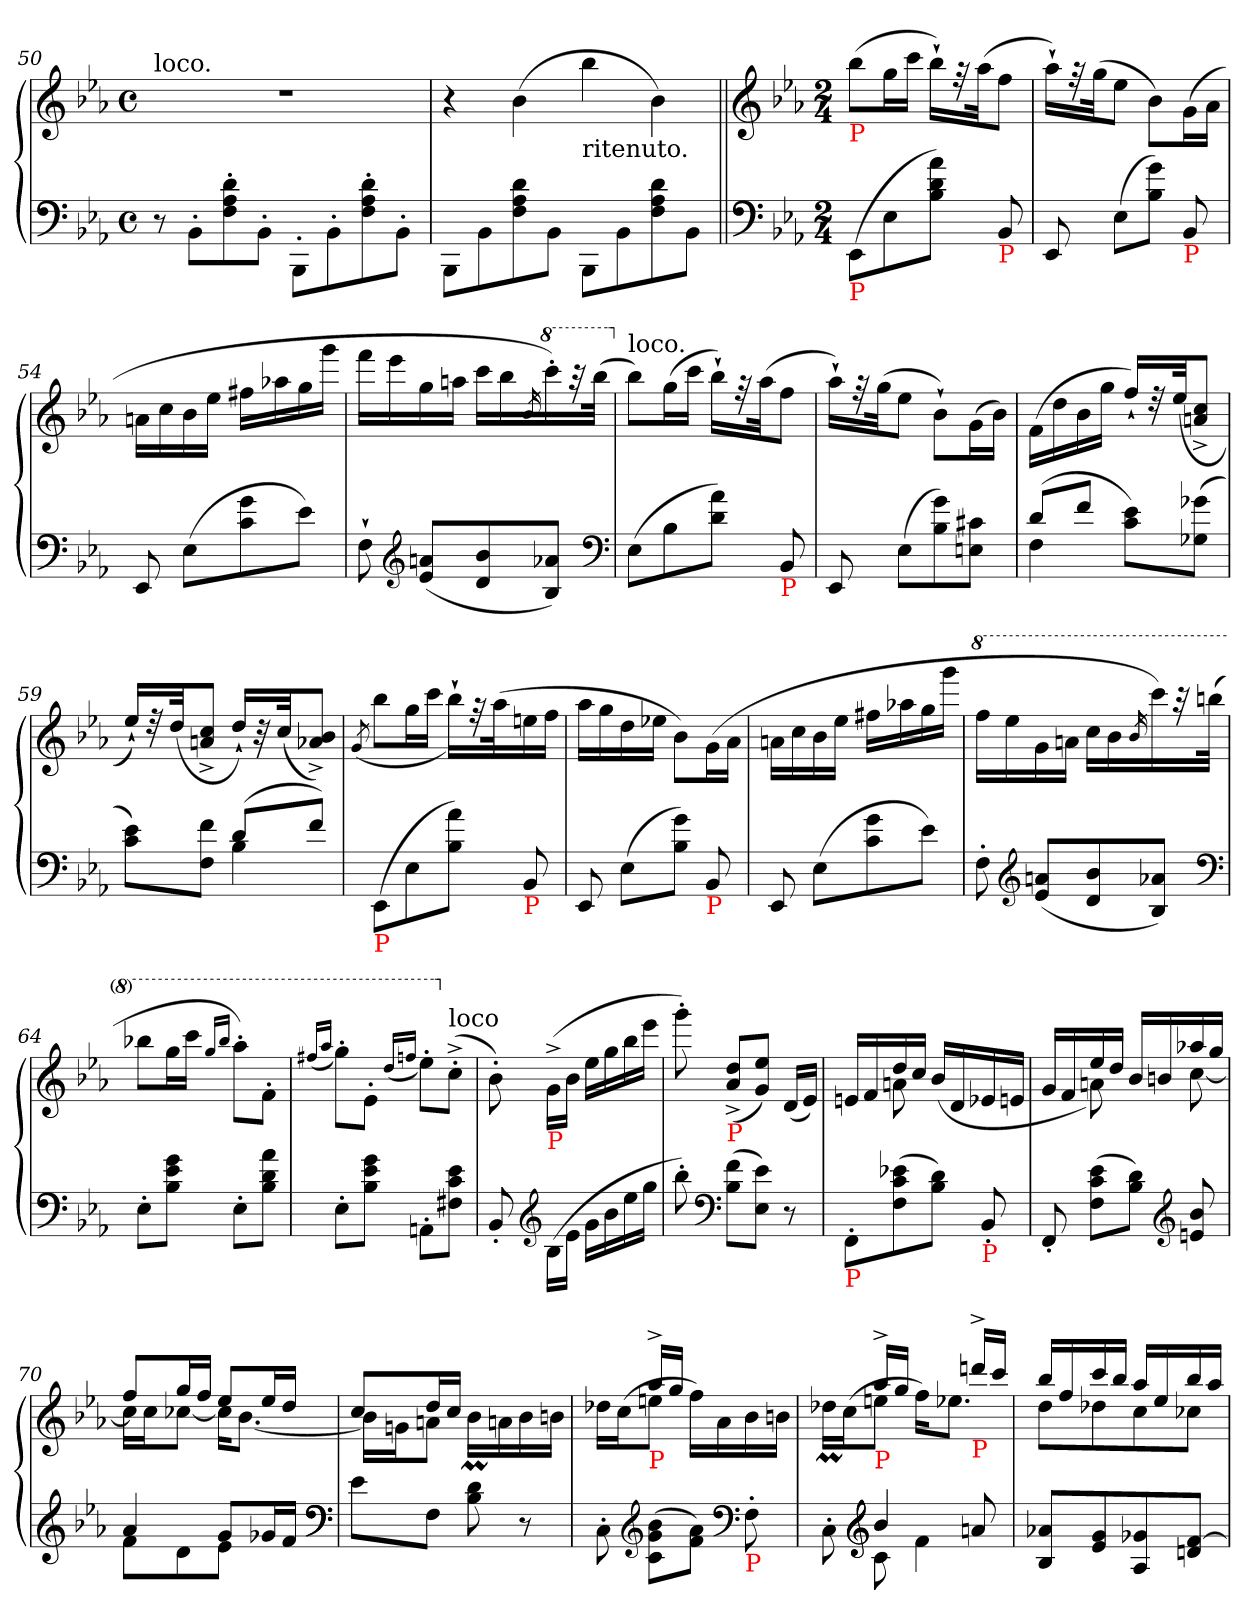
**kern	**kern
*part1	*part1
*staff2	*staff1
*clefF4	*clefG2
*k[b-e-a-]	*k[b-e-a-]
*M4/4	*M4/4
*met(c)	*met(c)
=50	=50
!	!LO:TX:a:t=loco.
8r	1rdd
8BB-'>L	.
8d'> 8A-'> 8F'>	.
8BB-'>J	.
8BBB-'>\L	.
8BB-'>	.
8d'> 8A-'> 8F'>	.
8BB-'>J	.
=51	=51
8BBB-\L	4r
8BB-	.
8d 8A- 8F	(>4b-\
8BB-J	.
!	!LO:TX:b:t=ritenuto.
8BBB-\L	4bb-\
8BB-	.
8d 8A- 8F	4b-\)
8BB-J	.
=52||	=52||
*clefF4	*clefG2
*k[b-e-a-]	*k[b-e-a-]
*M2/4	*M2/4
*	*MM96
!	!LO:TX:b:color=red:t=P
!LO:TX:b:color=red:t=P	!
(>8EE-L	(>8bb-L
8E-	16ggL
.	16cccJJ
8a- 8d 8B-J)	16bb-`>LL)
.	32rff
.	(>32aa-Jk
!LO:TX:b:color=red:t=P	!
8BB-	8ffJ
=53	=53
8EE-	16aa-`>LL)
.	32rff
.	(>32ggJk
(>8E-L	8ee-J
8g 8B-J)	8b-\L)
!LO:TX:b:color=red:t=P	!
8BB-	(>16gL
.	16a-JJ
=54	=54
8EE-	16anLL
.	16cc
(>8E-L	16b-
.	16ee-JJ
8g 8c	16ff#XLL
.	16aa-X
8e-J)	16gg
.	16gggJJ
=55	=55
8F`>	16fffLL
.	16eee-
*clefG2	*
(>8an 8e-L	16gg
.	16aanJJ
8b- 8d	16cccLL
.	16bb-
.	16qb-/
*	*8va
8a-X 8B-J)	16cccc'>)
.	32r
.	(>32bbb-JJk
*clefF4	*
=56	=56
*	*X8va
!	!LO:TX:a:t=loco.
(>8E-L	8bb-L)
8B-	(>16ggL
.	16cccJJ
8a- 8dJ)	16bb-`>LL)
.	32rff
.	(>32aa-Jk
!LO:TX:b:color=red:t=P	!
8BB-	8ffJ
=57	=57
8EE-	16aa-`>LL)
.	32rff
.	(>32ggJk
(>8E-L	8ee-J
8g 8B-)	8b-`>\L)
8c#X 8EnJ	(>16gL
.	16b-JJ)
=58	=58
*^	*
(>8dL	4F	(>16fLL
.	.	16dd
8fJ	.	16b-
.	.	16ggJJ
8e- 8cL)	4ryy	16ff`>/LL)
.	.	32rdd
.	.	(<32ee-Jk
(>8g-X 8G-XJ	.	8cc^< 8an^<J
=59	=59	=59
8e- 8cL)	4ryy	16ee-`>/LL)
.	.	32rdd
.	.	(<32ddJk
8f 8FJ	.	8cc^< 8an^<J
(<8dL	4B-	16dd`>/LL)
.	.	32r
.	.	(<32ccJk
8fJ)	.	8b-^< 8a-X^<J)
*v	*v	*
=60	=60
.	(>8qg/
!LO:TX:b:color=red:t=P	!
(>8EE-L	8bb-L
8E-	16ggL
.	16cccJJ
8a- 8B-J)	16bb-`>LL)
.	32rff
.	(>32aa-k
!LO:TX:b:color=red:t=P	!
8BB-	16een
.	16ffJJ
=61	=61
8EE-	16aa-LL
.	16gg
(>8E-L	16dd
.	16ee-XJJ
8g 8B-J)	8b-\L)
!LO:TX:b:color=red:t=P	!
8BB-	(>16gL
.	16a-JJ
=62	=62
8EE-	16anLL
.	16cc
(>8E-L	16b-
.	16ee-JJ
8g 8c	16ff#XLL
.	16aa-X
8e-J)	16gg
.	16gggJJ
=63	=63
*	*8va
8F'>	16fffLL
.	16eee-
*clefG2	*
(>8an 8e-L	16gg
.	16aanJJ
8b- 8d	16cccLL
.	16bb-
.	16qbb-/
8a-X 8B-J)	16cccc)
.	32r
.	(>32bbbnJJk
*clefF4	*
=64	=64
8E-'>L	8bbb-XL
8g 8e- 8B-J	16gggL
.	16ccccJJ
.	16qqggg/LL
.	16qqbbb-/JJ
8E-'>L	8aaa-'>L)
8a- 8d 8B-J	8ff'>J
=65	=65
.	(>16qqfff#X/LL
.	16qqaaa-/JJ
8E-'L	8ggg'>L)
8g 8e- 8B-J	8ee-'>J
.	(>16qqddd/LL
.	16qqfffnJJ
8AAn'L	8eee-'>L)
*	*X8va
!	!LO:TX:a:t=loco
8e- 8c 8F#XJ	(>8cc'>^<J
=66	=66
8BB-'</	8b-'>)
*clefG2	*
!	!LO:TX:b:color=red:t=P
(>16B-\LL	(>16g^<\LL
16e-JJ	16b-JJ
16gLL	16ee-LL
16b-	16gg
16ee-	16bb-
16ggJJ	16eee-JJ
=67	=67
8bb-'>)	8ggg'>)
*clefF4	*
!	!LO:TX:b:color=red:t=P
(>8f 8B-L	(<8dd^</ 8a-^</L
8e- 8E-J)	8ee- 8gJ)
8r	(<16dLL
.	16e-JJ)
=68	=68
*	*^
!LO:TX:b:color=red:t=P	!	!
8FF'>L	16enLL	8ryy
.	16f	.
(>8e-X 8c 8F	16dd	8an)
.	16ccJJ	.
8d 8B-J)	(<16b-LL	4ryy
.	16d	.
!LO:TX:b:color=red:t=P	!	!
8BB-'<	16e-X	.
.	16enJJ	.
=69	=69	=69
8FF'<	16gLL	8ryy
.	16f	.
(>8e- 8c 8FL	16ee-	8an)
.	16ddJJ	.
8d 8B-J)	(<16b-LL	8ryy
.	16bn	.
*clefG2	*	*
8b- 8en	16aa-X	[8cc
.	16ggJJ	.
=70	=70	=70
*^	*	*
4a-	8fL	8ffL	16ccLL]
.	.	.	16ccJ
.	8d	16ggL	[8cc-XJ
.	.	16ffJJ	.
8gL	8e-J	8ee-L	16cc-KL]
.	.	.	[8.b-J
16g-XL	8ryy	16ee-L	.
16fJJ	.	16ddJJ	.
*v	*v	*	*
*clefF4	*	*
=71	=71	=71
8e-L	8ccL	16b-LL]
.	.	16gnJ
8FJ	16ddL	8anJ
.	16ccJJ	.
8d 8B-	4ryy	16b-M\LL
.	.	16an
8r	.	16b-
.	.	16bnJJ
=72	=72	=72
8C'>\	8ryy	16dd-XLL
.	.	(>16ccJ
*clefG2	*	*
!	!LO:TX:b:color=red:t=P	!
(>8b-\ 8g\ 8c\L	16aa-^<LL	8eenJ
.	16ggJJ	.
8a- 8fJ)	4ryy	16ffLL)
.	.	16a-
*clefF4	*	*
!LO:TX:b:color=red:t=P	!	!
8F'>	.	16b-
.	.	16bnJJ
=73	=73	=73
*^	*	*
8ryy	8C'>\	8ryy	16dd-XMLL
.	.	.	(>16ccJ
*clefG2	*	*	*
!	!	!LO:TX:b:color=red:t=P	!
4b-	8c	16aa-^<LL	8eenJ
.	.	16ggJJ	.
.	4f	8ryy	16ffKL)
.	.	.	8.ee-XJ
!	!	!LO:TX:b:color=red:t=P	!
8an	.	16dddn^<LL	.
.	.	16cccJJ	.
*v	*v	*	*
=74	=74	=74
8a-X 8B-L	16bb-LL	8ddL
.	16ff	.
8g 8e-	16ccc	8dd-X
.	16bb-JJ	.
8g-X 8A-	16aa-LL	8cc
.	16ee-	.
[8f 8dnJ	16bb-	8cc-XJ
.	16aa-JJ	.
*	*v	*v
=	=
*-	*-
